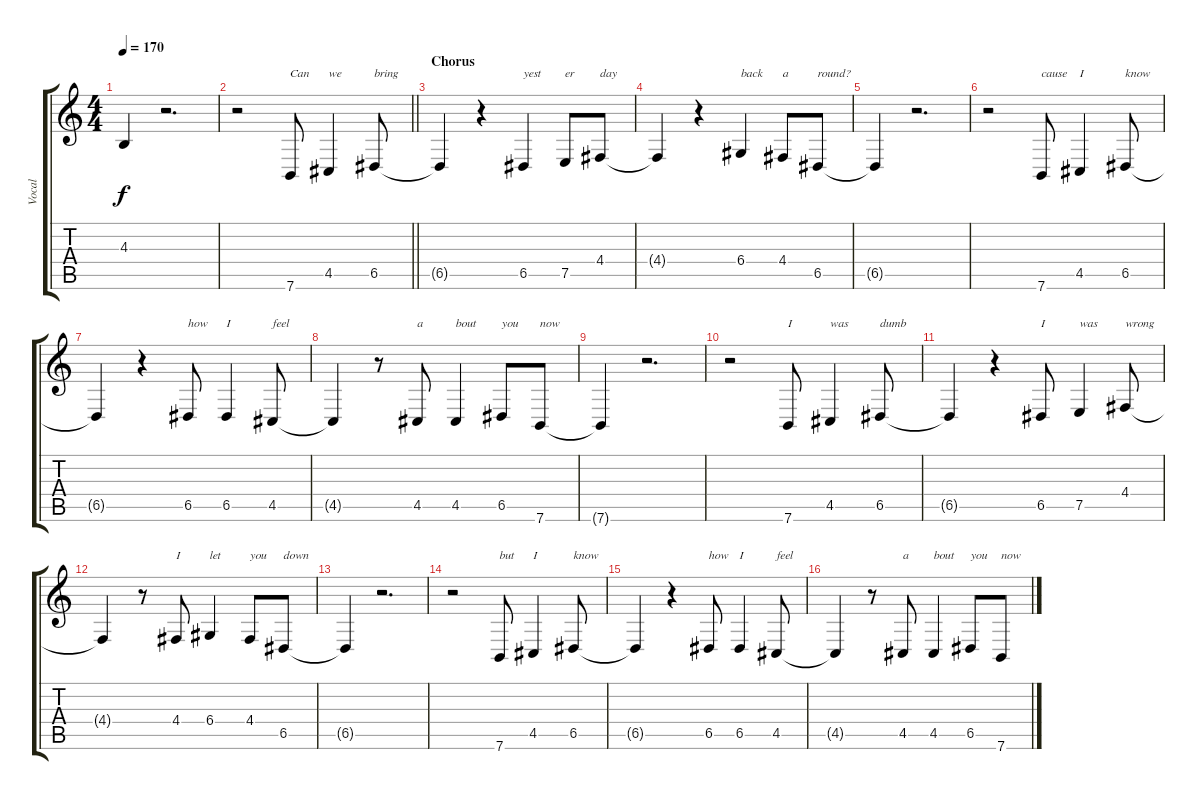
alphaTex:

\track ("Vocal" "Vocal") {instrument sitar}
\staff {score tabs}
\tuning (E4 B3 G3 D3 A2 E2) {hide}
\ts (4 4)
\tempo 170
\clef g2
\ks c
4.3{t}.4{dy f} r.2{d} |
\barLineRight lightlight
r.2 7.6.8{txt "Can"} 4.5.4{txt "we"} 6.5.8{txt "bring"} |
\section ("" "Chorus")
6.5{t}.4 r.4 6.5.4{txt "yest"} 7.5.8{txt "er"} 4.4.8{txt "day"} |
4.4{t}.4 r.4 6.4.4{txt "back"} 4.4.8{txt "a"} 6.5.8{txt "round?"} |
6.5{t}.4 r.2{d} |
r.2 7.6.8{txt "cause"} 4.5.4{txt "I"} 6.5.8{txt "know"} |
6.5{t}.4 r.4 6.5.8{txt "how"} 6.5.4{txt "I"} 4.5.8{txt "feel"} |
4.5{t}.4 r.8 4.5.8{txt "a"} 4.5.4{txt "bout"} 6.5.8{txt "you"} 7.6.8{txt "now"} |
7.6{t}.4 r.2{d} |
r.2 7.6.8{txt "I"} 4.5.4{txt "was"} 6.5.8{txt "dumb"} |
6.5{t}.4 r.4 6.5.8{txt "I"} 7.5.4{txt "was"} 4.4.8{txt "wrong"} |
4.4{t}.4 r.8 4.4.8{txt "I"} 6.4.4{txt "let"} 4.4.8{txt "you"} 6.5.8{txt "down"} |
6.5{t}.4 r.2{d} |
r.2 7.6.8{txt "but"} 4.5.4{txt "I"} 6.5.8{txt "know"} |
6.5{t}.4 r.4 6.5.8{txt "how"} 6.5.4{txt "I"} 4.5.8{txt "feel"} |
4.5{t}.4 r.8 4.5.8{txt "a"} 4.5.4{txt "bout"} 6.5.8{txt "you"} 7.6.8{txt "now"}
